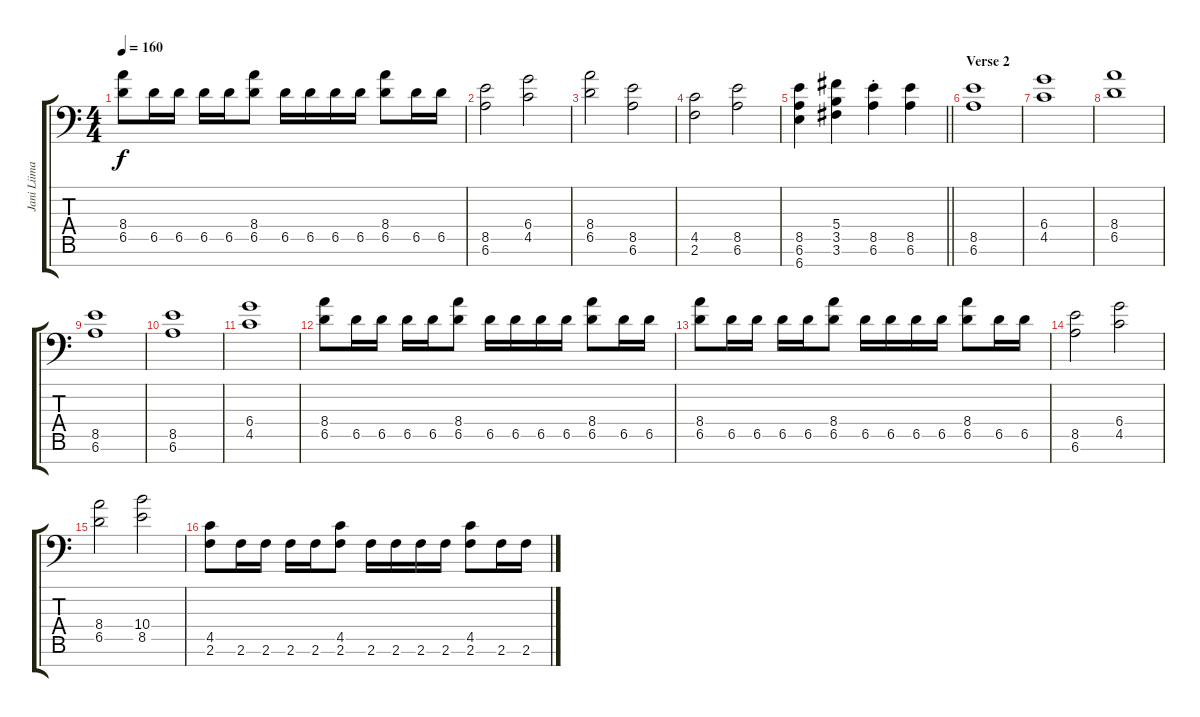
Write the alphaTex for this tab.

\track ("Jani Liimatainen" "Jani Liima") {instrument overdrivenguitar}
\staff {score tabs}
\tuning (Eb4 Bb3 Gb3 Db3 Ab2 Eb2 Bb1) {hide}
\ts (4 4)
\tempo 160
\clef f4
\ks c
(8.4 6.5).8{dy f} 6.5.16 6.5.16 6.5.16 6.5.16 (8.4 6.5).8 6.5.16 6.5.16 6.5.16 6.5.16 (8.4 6.5).8 6.5.16 6.5.16 |
(8.5 6.6).2 (6.4 4.5).2 |
(8.4 6.5).2 (8.5 6.6).2 |
(4.5 2.6).2 (8.5 6.6).2 |
\barLineRight lightlight
(8.5 6.6 6.7).4 (5.4 3.5 3.6).4 (8.5{st} 6.6{st}).4 (8.5 6.6).4 |
\section ("" "Verse 2")
(8.5 6.6).1 |
(6.4 4.5).1 |
(8.4 6.5).1 |
(8.5 6.6).1 |
(8.5 6.6).1 |
(6.4 4.5).1 |
(8.4 6.5).8 6.5.16 6.5.16 6.5.16 6.5.16 (8.4 6.5).8 6.5.16 6.5.16 6.5.16 6.5.16 (8.4 6.5).8 6.5.16 6.5.16 |
(8.4 6.5).8 6.5.16 6.5.16 6.5.16 6.5.16 (8.4 6.5).8 6.5.16 6.5.16 6.5.16 6.5.16 (8.4 6.5).8 6.5.16 6.5.16 |
(8.5 6.6).2 (6.4 4.5).2 |
(8.4 6.5).2 (10.4 8.5).2 |
(4.5 2.6).8 2.6.16 2.6.16 2.6.16 2.6.16 (4.5 2.6).8 2.6.16 2.6.16 2.6.16 2.6.16 (4.5 2.6).8 2.6.16 2.6.16
